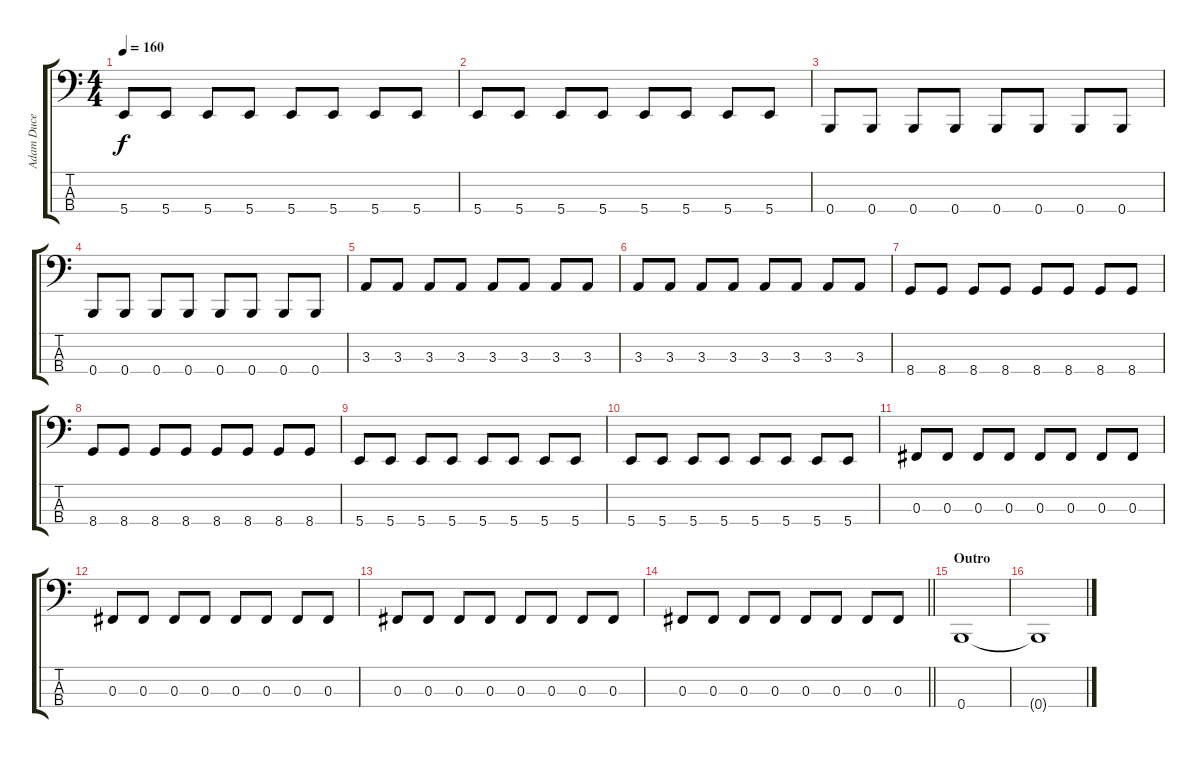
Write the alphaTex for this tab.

\track ("Adam Duce" "Adam Duce") {instrument electricbassfinger}
\staff {score tabs}
\tuning (E2 B1 Gb1 B0) {hide}
\ts (4 4)
\tempo 160
\clef f4
\ks c
5.4.8{dy f} 5.4.8 5.4.8 5.4.8 5.4.8 5.4.8 5.4.8 5.4.8 |
5.4.8 5.4.8 5.4.8 5.4.8 5.4.8 5.4.8 5.4.8 5.4.8 |
0.4.8 0.4.8 0.4.8 0.4.8 0.4.8 0.4.8 0.4.8 0.4.8 |
0.4.8 0.4.8 0.4.8 0.4.8 0.4.8 0.4.8 0.4.8 0.4.8 |
3.3.8 3.3.8 3.3.8 3.3.8 3.3.8 3.3.8 3.3.8 3.3.8 |
3.3.8 3.3.8 3.3.8 3.3.8 3.3.8 3.3.8 3.3.8 3.3.8 |
8.4.8 8.4.8 8.4.8 8.4.8 8.4.8 8.4.8 8.4.8 8.4.8 |
8.4.8 8.4.8 8.4.8 8.4.8 8.4.8 8.4.8 8.4.8 8.4.8 |
5.4.8 5.4.8 5.4.8 5.4.8 5.4.8 5.4.8 5.4.8 5.4.8 |
5.4.8 5.4.8 5.4.8 5.4.8 5.4.8 5.4.8 5.4.8 5.4.8 |
0.3.8 0.3.8 0.3.8 0.3.8 0.3.8 0.3.8 0.3.8 0.3.8 |
0.3.8 0.3.8 0.3.8 0.3.8 0.3.8 0.3.8 0.3.8 0.3.8 |
0.3.8 0.3.8 0.3.8 0.3.8 0.3.8 0.3.8 0.3.8 0.3.8 |
\barLineRight lightlight
0.3.8 0.3.8 0.3.8 0.3.8 0.3.8 0.3.8 0.3.8 0.3.8 |
\section ("" "Outro")
0.4.1{volume 7} |
0.4{t}.1
